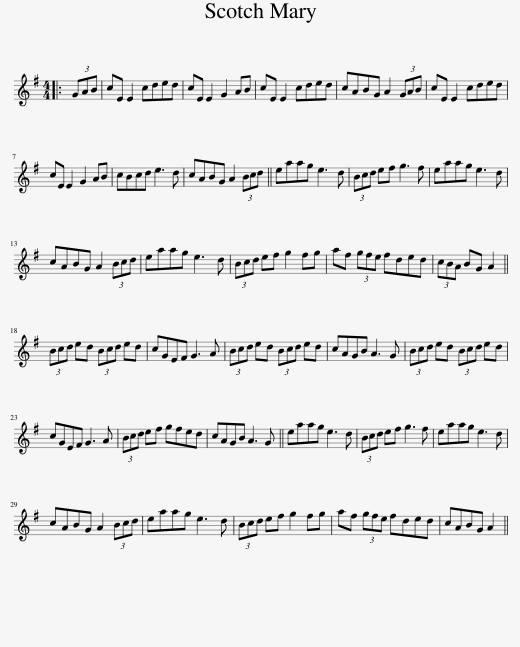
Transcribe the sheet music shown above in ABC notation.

X:1
L:1/8
M:4/4
I:linebreak $
K:G
V:1 treble
V:1
|: (3GAB | cE E2 cded | cE E2 G2 AB | cE E2 cded | cABG A2 (3GAB | %5
 cE E2 cded |$ cE E2 G2 AB | cBcd e3 d | cABG A2 (3Bcd || eaag e3 d | %10
 (3Bcd ef g3 f | eaag e3 d |$ cABG A2 (3Bcd | eaag e3 d | (3Bcd ef g2 fg | %15
 af (3gfe fded | (3cBA BG A2 ||$ (3Bcd ed (3Bcd ed | cGEF G3 A | (3Bcd ed (3Bcd ed | %20
 cAGB A3 G | (3Bcd ed (3Bcd ed |$ cGEF G3 A | (3Bcd ef gfed | cAGB A3 G || %25
 eaag e3 d | (3Bcd ef g3 f | eaag e3 d |$ cABG A2 (3Bcd | eaag e3 d | %30
 (3Bcd ef g2 fg | af (3gfe fded | cABG A2 || %33
